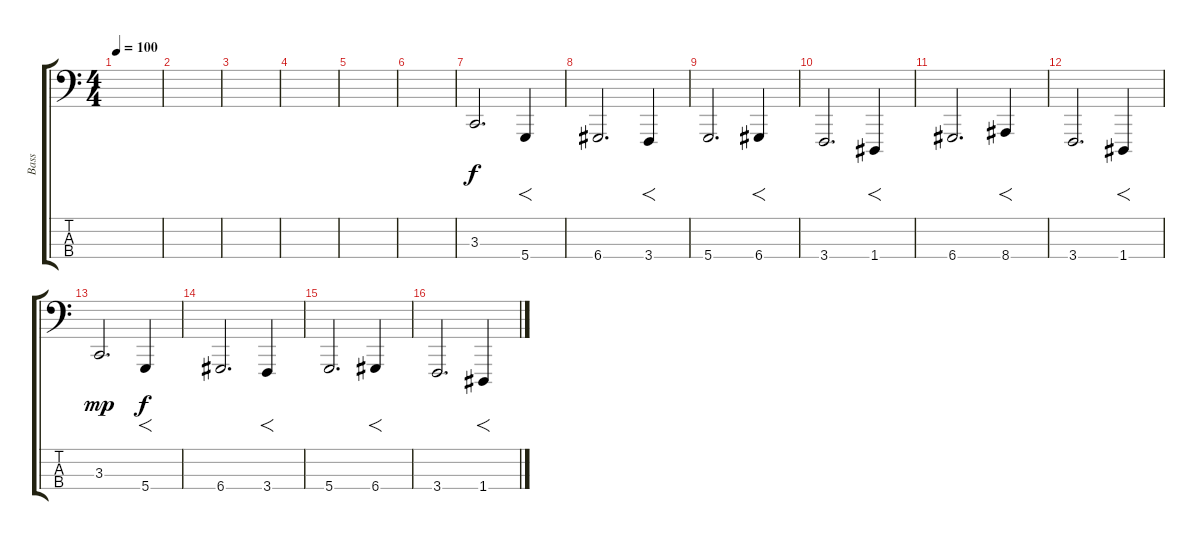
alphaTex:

\track ("Bass" "Bass") {instrument flute}
\staff {score tabs}
\tuning (G2 D2 A1 D1) {hide}
\ts (4 4)
\tempo 100
\clef f4
\ks c
|
|
|
|
|
|
3.3.2{d} 5.4.4{f dy f} |
6.4.2{d} 3.4.4{f} |
5.4.2{d} 6.4.4{f} |
3.4.2{d} 1.4.4{f} |
6.4.2{d} 8.4.4{f} |
3.4.2{d} 1.4.4{f} |
3.3.2{d dy mp} 5.4.4{f dy f} |
6.4.2{d} 3.4.4{f} |
5.4.2{d} 6.4.4{f} |
3.4.2{d} 1.4.4{f}
